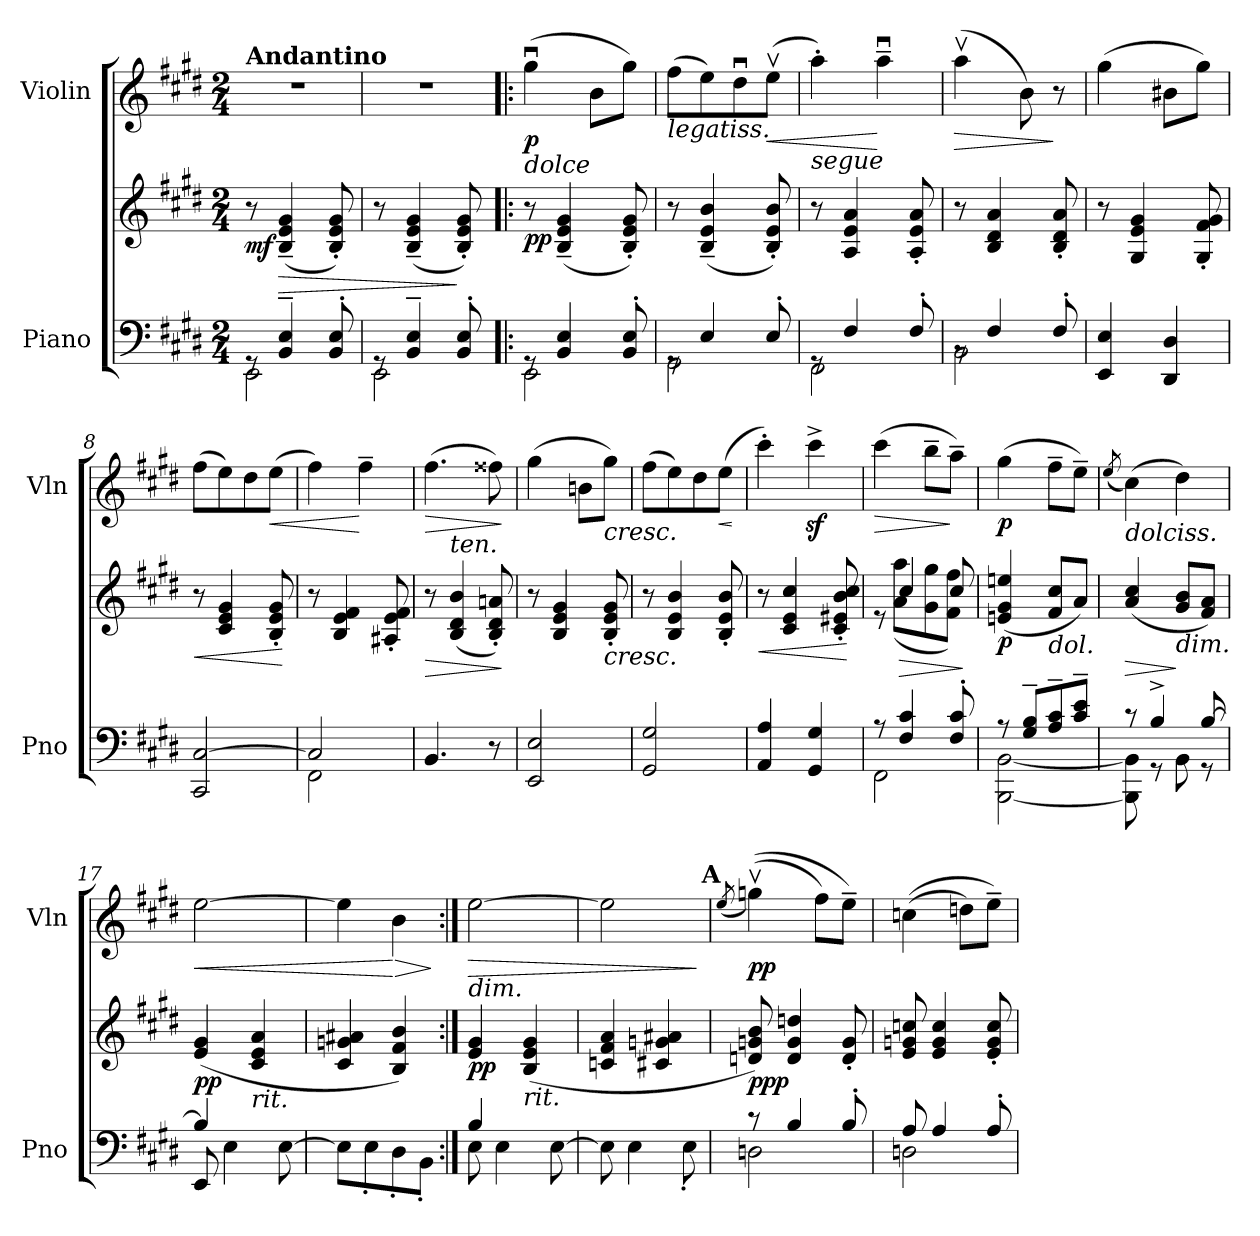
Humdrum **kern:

**kern	**kern	**dynam	**kern	**dynam
*part2	*part2	*part2	*part1	*part1
*staff3	*staff2	*staff2/3	*staff1	*staff1
*I"Piano	*	*	*I"Violin	*
*I'Pno	*	*	*I'Vln	*
*clefF4	*clefG2	*	*clefG2	*
*k[f#c#g#d#]	*k[f#c#g#d#]	*	*k[f#c#g#d#]	*
*M2/4	*M2/4	*	*M2/4	*
=1	=1	=1	=1	=1
*^	*	*	*	*
!	!	!	!	!LO:TX:a:B:t=Andantino	!
!	!	!	!LO:DY:b	!	!
8rGG	2EE\	8r	mf	2r	.
!	!	!	!LO:HP:b	!	!
4BB/~ 4E/~	.	(>4B/~ 4e/~ 4g#/~	>	.	.
8BB/' 8E/'	.	8B/' 8e/' 8g#/')	.	.	.
=2	=2	=2	=2	=2	=2
8rGG	2EE\	8r	.	2r	.
4BB/~ 4E/~	.	(>4B/~ 4e/~ 4g#/~	.	.	.
8BB/' 8E/'	.	8B/' 8e/' 8g#/')	]	.	.
=3!|:	=3!|:	=3!|:	=3!|:	=3!|:	=3!|:
!	!	!	!	!LO:TX:b:i:t=dolce	!
!	!	!	!LO:DY:b	!	!LO:DY:b
8rGG	2EE\	8r	pp	(>4gg#u\	p
4BB/ 4E/	.	(>4B/~ 4e/~ 4g#/~	.	.	.
.	.	.	.	8b\L	.
8BB/' 8E/'	.	8B/' 8e/' 8g#/')	.	8gg#\J)	.
=4	=4	=4	=4	=4	=4
!	!	!	!	!LO:TX:b:i:t=legatiss.	!
8rGG	2GG#\	8r	.	(>8ff#\L	.
4E/	.	(>4B/~ 4e/~ 4b/~	.	8ee\)	.
.	.	.	.	8dd#u\	.
!	!	!	!	!	!LO:HP:b
8E'/	.	8B/' 8e/' 8b/')	.	(>8eev\J	<
=5	=5	=5	=5	=5	=5
!	!	!LO:TX:a:i:t=segue	!	!	!
8rGG	2FF#\	8r	.	4aa'\)	.
4F#/	.	4A/ 4e/ 4a/	.	.	.
.	.	.	.	4aau~\	[
8F#'/	.	8A/' 8e/' 8a/'	.	.	.
=6	=6	=6	=6	=6	=6
!	!	!	!	!	!LO:HP:b
8rBB	2BB\	8r	.	(>4aav\	>
4F#/	.	4B/ 4d#/ 4a/	.	.	.
.	.	.	.	8b\)	.
8F#'/	.	8B/' 8d#/' 8a/'	.	8r	]
*v	*v	*	*	*	*
=7	=7	=7	=7	=7
4EE/ 4E/	8r	.	(>4gg#\	.
.	4G#/ 4e/ 4g#/	.	.	.
4DD#/ 4D#/	.	.	8b#X\L	.
.	8G#/' 8f#/' 8g#/'	.	8gg#\J)	.
=8	=8	=8	=8	=8
!	!	!LO:HP:b	!	!
2CC#/ [2C#/	8r	<	(>8ff#\L	.
.	4c#/ 4e/ 4g#/	.	8ee\)	.
.	.	.	8dd#\	.
!	!	!	!	!LO:HP:b
.	8B/' 8e/' 8g#/'	.	(>8ee\J	<
.	.	[	.	.
!!LO:LB:g=z
=9	=9	=9	=9	=9
*^	*	*	*	*
2C#/]	2FF#\	8r	.	4ff#\)	.
.	.	4B/ 4e/ 4f#/	.	.	.
.	.	.	.	4ff#~\	[
.	.	8A#X/' 8e/' 8f#/'	.	.	.
*v	*v	*	*	*	*
=10	=10	=10	=10	=10
!	!	!LO:HP:b	!	!LO:HP:b
4.BB/	8r	>	(>4.ff#\	>
!	!LO:TX:a:i:t=ten.	!	!	!
.	(>4B/ 4d#/ 4b/	.	.	.
8r	8B/' 8d#/' 8an/')	.	8ff##X\)	.
.	.	]	.	]
=11	=11	=11	=11	=11
2EE/ 2E/	8r	.	(>4gg#\	.
.	4B/ 4e/ 4g#/	.	.	.
.	.	.	8bn\L	.
!	!	!	!LO:TX:b:i:t=cresc.	!
!	!LO:TX:b:i:t=cresc.	!	!	!
.	8B/' 8e/' 8g#/'	.	8gg#\J)	.
=12	=12	=12	=12	=12
2GG#/ 2G#/	8r	.	(>8ff#\L	.
.	4B/ 4e/ 4b/	.	8ee\)	.
.	.	.	8dd#\	.
!	!	!	!	!LO:HP:b
.	8B/' 8e/' 8b/'	.	(>8ee\J	<
.	.	.	.	[
=13	=13	=13	=13	=13
!	!	!LO:HP:b	!	!
4AA/ 4A/	8r	<	4ccc#'\)	.
.	4c#/ 4e/ 4cc#/	.	.	.
4GG#/ 4G#/	.	.	4ccc#z<^\	.
.	8c#/' 8e#X/' 8b/' 8cc#/'	.	.	.
.	.	[	.	.
=14	=14	=14	=14	=14
*^	*^	*	*	*
!	!	!	!	!	!	!LO:HP:b
8r	2FF#\	8re	8ryy	.	(>4ccc#\	>
!	!	!	!	!LO:HP:b	!	!
4F#/ 4c#/	.	4cc#/	(>8a\ 8aa\L	>	.	.
.	.	.	8g#\ 8gg#\	.	8bb~\L	.
8F#/' 8c#/'	.	8cc#/	8f#\ 8ff#\J)	.	8aa~\J)	]
*v	*v	*	*	*	*	*
*	*v	*v	*	*	*
.	.	]	.	.
=15	=15	=15	=15	=15
*^	*	*	*	*
!	!	!	!LO:DY:b	!	!LO:DY:b
8r	[2BBB\ [2BB\	(>4en/ 4g#/ 4een/	p	(>4gg#\	p
(<8G#/~ 8B/~L	.	.	.	.	.
!	!	!LO:TX:b:i:t=dol.	!	!	!
8A/~ 8c#/~	.	8f#/ 8cc#/L	.	8ff#~\L	.
8c#/~ 8e/~J	.	8a/J)	.	8ee~\J)	.
=16	=16	=16	=16	=16	=16
.	.	.	.	(<8qee/	.
!	!	!	!	!LO:TX:b:i:t=dolciss.	!
!	!	!	!LO:HP:b	!	!
8r	8BBB\] 8BB\]	(>4a/ 4cc#/)	>	(>4cc#\)	.
4B^/	8r	.	.	.	.
!	!	!LO:TX:b:i:t=dim.	!	!	!
.	8BB\	8g#/ 8b/L	]	4dd#\)	.
[8B/	8r	8f#/ 8a/J)	.	.	.
!!LO:LB:g=z
=17	=17	=17	=17	=17	=17
!	!	!	!LO:DY:b	!	!LO:HP:b
4B/]	8EE/	(>4e/ 4g#/	pp	[2ee\	<
.	4E\	.	.	.	.
!	!	!LO:TX:b:i:t=rit.	!	!	!
4ryy	.	4c#/ 4e/ 4a/	.	.	.
.	[8E\	.	.	.	.
=18	=18	=18	=18	=18	=18
2ryy	8E\L]	4c#/ 4gn/ 4a#X/	.	4ee\]	.
.	8E'\	.	.	.	.
!	!	!	!	!	!LO:HP:n=1:b
.	8D#'\	4B/ 4f#/ 4b/)	.	4b\	[ >
.	8BB'\J	.	.	.	.
*v	*v	*	*	*	*
.	.	.	.	]
=19:|!	=19:|!	=19:|!	=19:|!	=19:|!
*^	*	*	*	*
!	!	!	!	!LO:TX:b:i:t=dim.	!
!	!	!	!LO:DY:b	!	!LO:HP:b
4B/	8E\	4e/ 4g#/	pp	[2ee\	>
.	4E\	.	.	.	.
!	!	!LO:TX:b:i:t=rit.	!	!	!
4ryy	.	(>4B/ 4e/ 4g#/	.	.	.
.	[8E\	.	.	.	.
=20	=20	=20	=20	=20	=20
2ryy	8E\]	4cn/ 4f#/ 4a/	.	2ee\]	.
.	4E\	.	.	.	.
.	.	4c#X/ 4gn/ 4a#X/	.	.	.
.	8E'\	.	.	.	.
*v	*v	*	*	*	*
.	.	.	.	]
!!LO:REH:place=s1:a:B:enc=none:fs=14:t=A
=21	=21	=21	=21	=21
.	.	.	(<8qee/	.
*^	*	*	*	*
!	!	!	!LO:DY:b	!	!LO:DY:b
8r	2Dn\	8dn/ 8gn/ 8b/)	ppp	(>(>4ggnv\)	pp
4B/	.	4d/ 4g/ 4ddn/	.	.	.
.	.	.	.	8ff#\L)	.
8B'/	.	8d/' 8g/'	.	8ee~\J)	.
=22	=22	=22	=22	=22	=22
8A/	2Dn\	8e/ 8gn/ 8ccn/	.	(>(>4ccn\	.
4A/	.	4e/ 4g/ 4cc/	.	.	.
.	.	.	.	8ddn\L)	.
8A'/	.	8e/' 8g/' 8cc/'	.	8ee~\J)	.
*v	*v	*	*	*	*
=	=	=	=	=
*-	*-	*-	*-	*-
